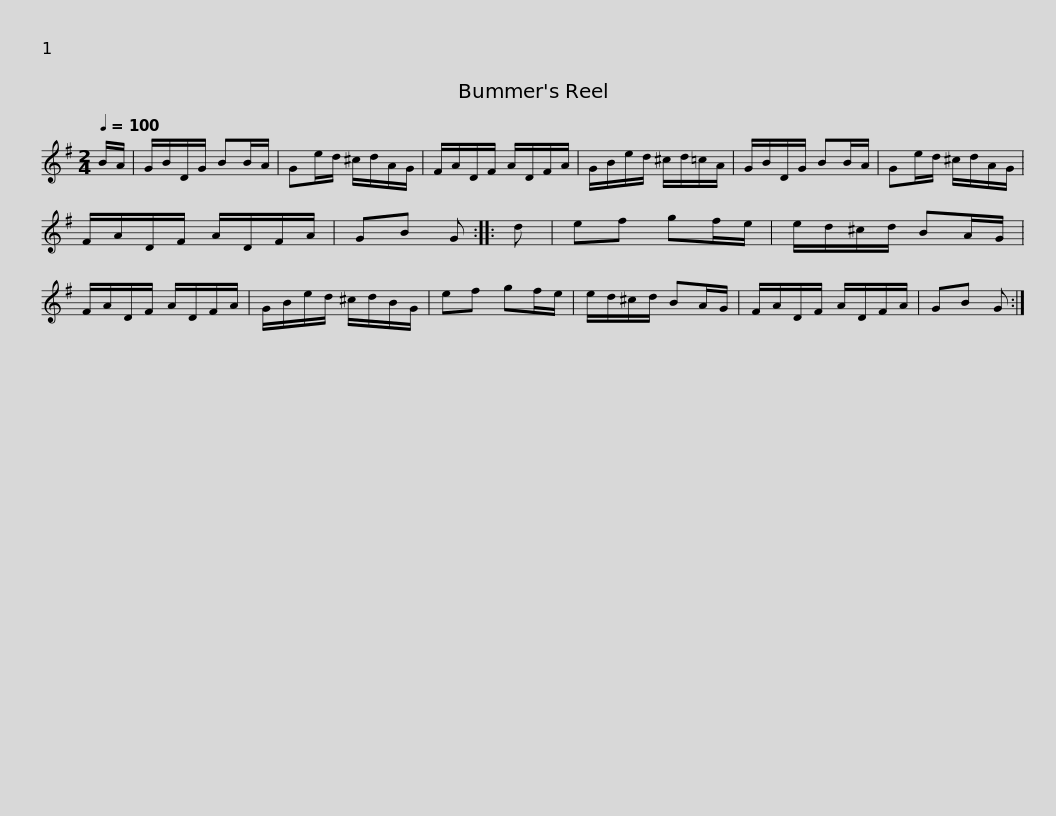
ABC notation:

X:1
L:1/8
Q:1/4=100
M:2/4
I:linebreak $
K:none
V:1 treble transpose="8 "
V:1
[K:G] B/A/ | G/B/D/G/ BB/A/ | Ge/d/ ^c/d/A/G/ | F/A/D/F/ A/D/F/A/ | G/B/e/d/ ^c/d/=c/A/ | %5
 G/B/D/G/ BB/A/ | Ge/d/ ^c/d/A/G/ |$ F/A/D/F/ A/D/F/A/ | GB G :: d | %10
 ef gf/e/ | e/d/^c/d/ BA/G/ | F/A/D/F/ A/D/F/A/ | G/B/e/d/ ^c/d/B/G/ | ef gf/e/ |$ %15
 e/d/^c/d/ BA/G/ | F/A/D/F/ A/D/F/A/ | GB G :| %18
